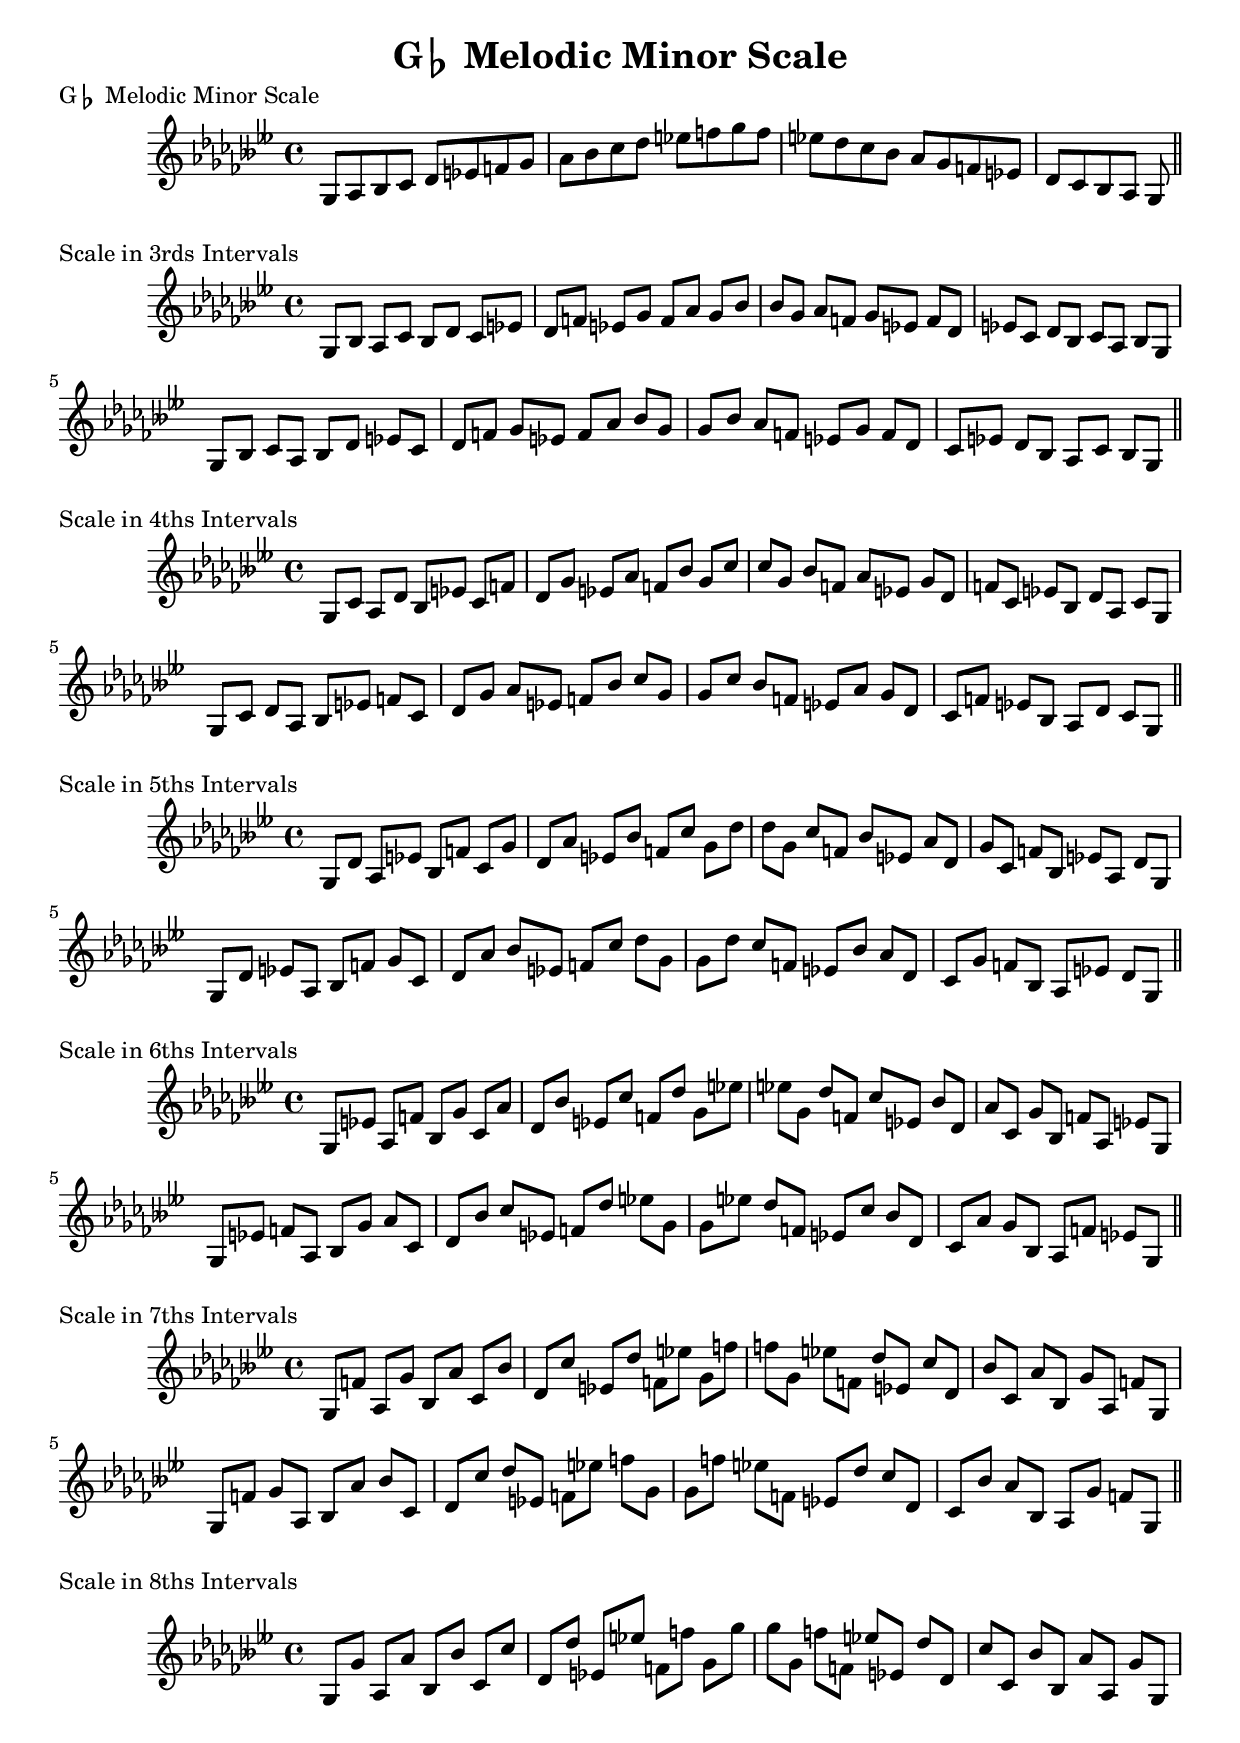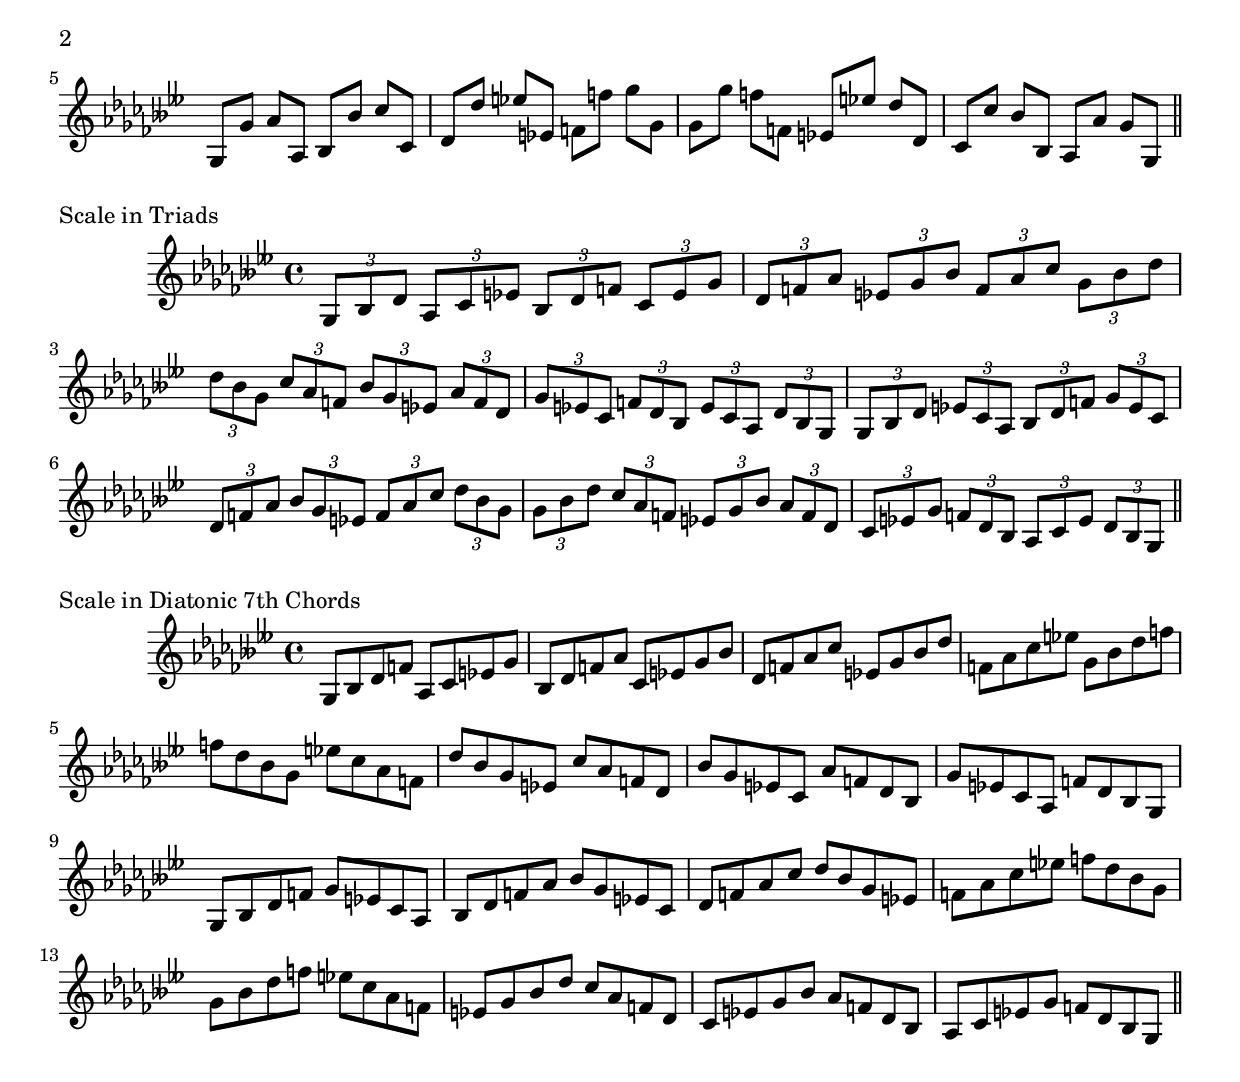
\version "2.18.2"

\include "scales.ly"

\header{
  title = \markup { "G" \flat " Melodic Minor Scale" }
}

\score {
  \transpose c ges
  \new Staff \relative c {
    \key c \minor
    \CMinorMelodicScale
    \bar "||"
  }
  \header{
    piece = \markup { "G" \flat " Melodic Minor Scale" }
  }
}

\score {
  \transpose c ges
  \new Staff \relative c {
    \key c \minor
    \set Timing.beamExceptions = #'()
    \set Timing.baseMoment = #'(ly:make-moment 1/4)
    \set Timing.beatStructure = #'(1 1 1 1)
    \CMinorMelodicScaleThirds
    \bar "||"
  }
  \header{
    piece = \markup { "Scale in 3rds Intervals" }
  }
}

\score {
  \transpose c ges
  \new Staff \relative c {
    \key c \minor
    \set Timing.beamExceptions = #'()
    \set Timing.baseMoment = #'(ly:make-moment 1/4)
    \set Timing.beatStructure = #'(1 1 1 1)
    \CMinorMelodicScaleFourths
    \bar "||"
  }
  \header{
    piece = \markup { "Scale in 4ths Intervals" }
  }
}

\score {
  \transpose c ges
  \new Staff \relative c {
    \key c \minor
    \set Timing.beamExceptions = #'()
    \set Timing.baseMoment = #'(ly:make-moment 1/4)
    \set Timing.beatStructure = #'(1 1 1 1)
    \CMinorMelodicScaleFifths
    \bar "||"
  }
  \header{
    piece = \markup { "Scale in 5ths Intervals" }
  }
}

\score {
  \transpose c ges
  \new Staff \relative c {
    \key c \minor
    \set Timing.beamExceptions = #'()
    \set Timing.baseMoment = #'(ly:make-moment 1/4)
    \set Timing.beatStructure = #'(1 1 1 1)
    \CMinorMelodicScaleSixths
    \bar "||"
  }
  \header{
    piece = \markup { "Scale in 6ths Intervals" }
  }
}

\score {
  \transpose c ges
  \new Staff \relative c {
    \key c \minor
    \set Timing.beamExceptions = #'()
    \set Timing.baseMoment = #'(ly:make-moment 1/4)
    \set Timing.beatStructure = #'(1 1 1 1)
    \CMinorMelodicScaleSevenths
    \bar "||"
  }
  \header{
    piece = \markup { "Scale in 7ths Intervals" }
  }
}

\score {
  \transpose c ges
  \new Staff \relative c {
    \key c \minor
    \set Timing.beamExceptions = #'()
    \set Timing.baseMoment = #'(ly:make-moment 1/4)
    \set Timing.beatStructure = #'(1 1 1 1)
    \CMinorMelodicScaleEights
    \bar "||"
  }
  \header{
    piece = \markup { "Scale in 8ths Intervals" }
  }
}

\score {
  \transpose c ges
  \new Staff \relative c {
    \key c \minor
    \CMinorMelodicScaleTriads
    \bar "||"
  }
  \header{
    piece = \markup { "Scale in Triads" }
  }
}

\score {
  \transpose c ges
  \new Staff \relative c {
    \key c \minor
    \CMinorMelodicScaleChords
    \bar "||"
  }
  \header{
    piece = \markup { "Scale in Diatonic 7th Chords" }
  }
}